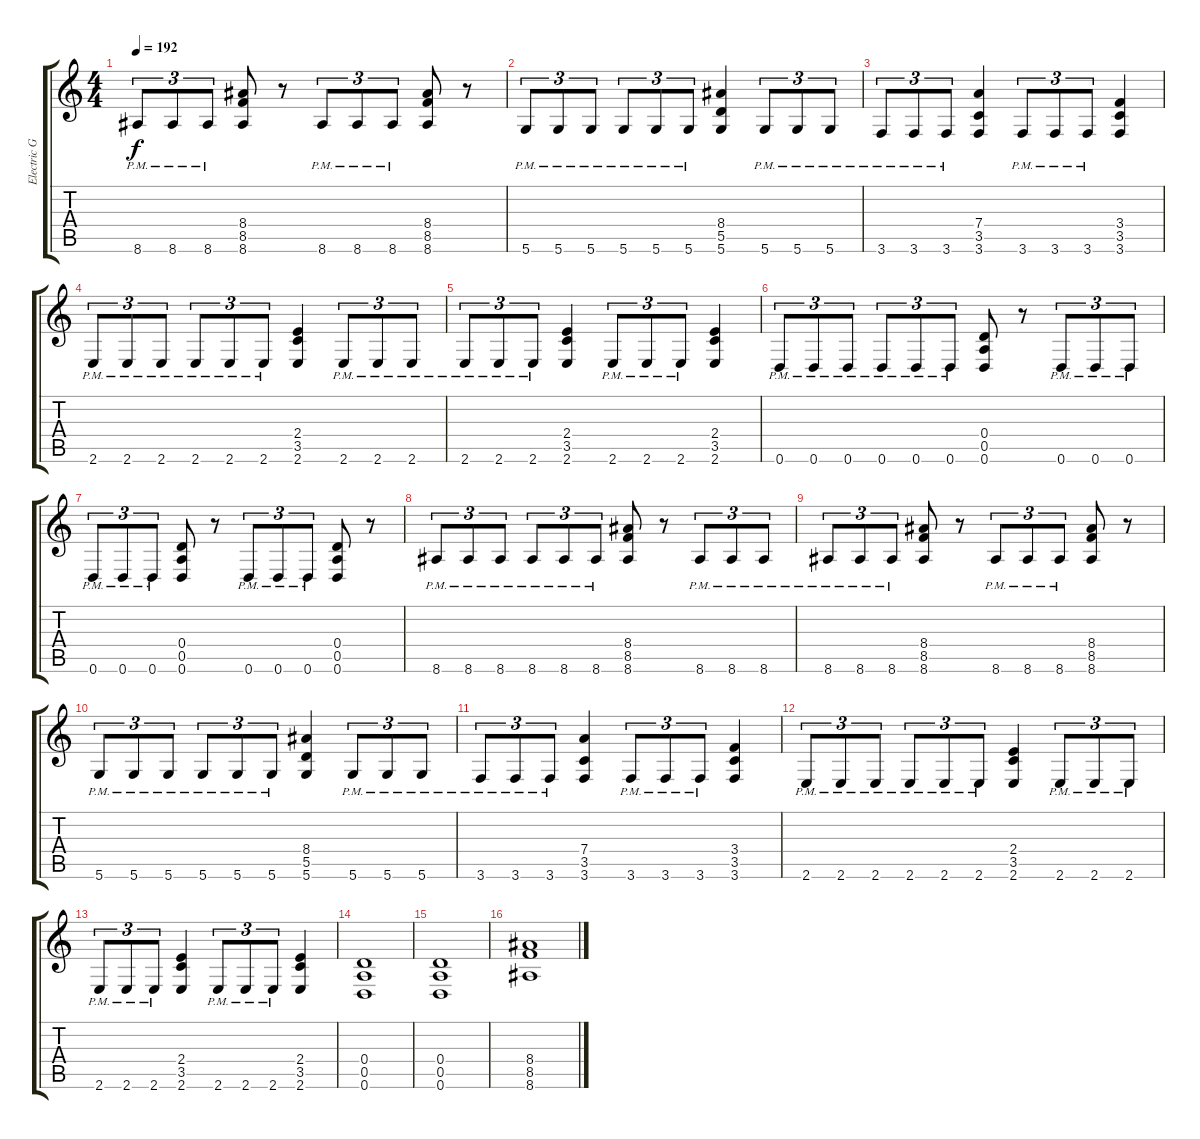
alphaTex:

\track ("Electric Guitar" "Electric G") {instrument distortionguitar}
\staff {score tabs}
\tuning (E4 B3 G3 D3 A2 D2) {hide}
\ts (4 4)
\tempo 192
\clef g2
\ks c
8.6{pm}.8{tu (3 2) dy f} 8.6{pm}.8{tu (3 2)} 8.6{pm}.8{tu (3 2)} (8.4 8.5 8.6).8 r.8 8.6{pm}.8{tu (3 2)} 8.6{pm}.8{tu (3 2)} 8.6{pm}.8{tu (3 2)} (8.4 8.5 8.6).8 r.8 |
5.6{pm}.8{tu (3 2)} 5.6{pm}.8{tu (3 2)} 5.6{pm}.8{tu (3 2)} 5.6{pm}.8{tu (3 2)} 5.6{pm}.8{tu (3 2)} 5.6{pm}.8{tu (3 2)} (8.4 5.5 5.6).4 5.6{pm}.8{tu (3 2)} 5.6{pm}.8{tu (3 2)} 5.6{pm}.8{tu (3 2)} |
3.6{pm}.8{tu (3 2)} 3.6{pm}.8{tu (3 2)} 3.6{pm}.8{tu (3 2)} (7.4 3.5 3.6).4 3.6{pm}.8{tu (3 2)} 3.6{pm}.8{tu (3 2)} 3.6{pm}.8{tu (3 2)} (3.4 3.5 3.6).4 |
2.6{pm}.8{tu (3 2)} 2.6{pm}.8{tu (3 2)} 2.6{pm}.8{tu (3 2)} 2.6{pm}.8{tu (3 2)} 2.6{pm}.8{tu (3 2)} 2.6{pm}.8{tu (3 2)} (2.4 3.5 2.6).4 2.6{pm}.8{tu (3 2)} 2.6{pm}.8{tu (3 2)} 2.6{pm}.8{tu (3 2)} |
2.6{pm}.8{tu (3 2)} 2.6{pm}.8{tu (3 2)} 2.6{pm}.8{tu (3 2)} (2.4 3.5 2.6).4 2.6{pm}.8{tu (3 2)} 2.6{pm}.8{tu (3 2)} 2.6{pm}.8{tu (3 2)} (2.4 3.5 2.6).4 |
0.6{pm}.8{tu (3 2)} 0.6{pm}.8{tu (3 2)} 0.6{pm}.8{tu (3 2)} 0.6{pm}.8{tu (3 2)} 0.6{pm}.8{tu (3 2)} 0.6{pm}.8{tu (3 2)} (0.4 0.5 0.6).8 r.8 0.6{pm}.8{tu (3 2)} 0.6{pm}.8{tu (3 2)} 0.6{pm}.8{tu (3 2)} |
0.6{pm}.8{tu (3 2)} 0.6{pm}.8{tu (3 2)} 0.6{pm}.8{tu (3 2)} (0.4 0.5 0.6).8 r.8 0.6{pm}.8{tu (3 2)} 0.6{pm}.8{tu (3 2)} 0.6{pm}.8{tu (3 2)} (0.4 0.5 0.6).8 r.8 |
8.6{pm}.8{tu (3 2)} 8.6{pm}.8{tu (3 2)} 8.6{pm}.8{tu (3 2)} 8.6{pm}.8{tu (3 2)} 8.6{pm}.8{tu (3 2)} 8.6{pm}.8{tu (3 2)} (8.4 8.5 8.6).8 r.8 8.6{pm}.8{tu (3 2)} 8.6{pm}.8{tu (3 2)} 8.6{pm}.8{tu (3 2)} |
8.6{pm}.8{tu (3 2)} 8.6{pm}.8{tu (3 2)} 8.6{pm}.8{tu (3 2)} (8.4 8.5 8.6).8 r.8 8.6{pm}.8{tu (3 2)} 8.6{pm}.8{tu (3 2)} 8.6{pm}.8{tu (3 2)} (8.4 8.5 8.6).8 r.8 |
5.6{pm}.8{tu (3 2)} 5.6{pm}.8{tu (3 2)} 5.6{pm}.8{tu (3 2)} 5.6{pm}.8{tu (3 2)} 5.6{pm}.8{tu (3 2)} 5.6{pm}.8{tu (3 2)} (8.4 5.5 5.6).4 5.6{pm}.8{tu (3 2)} 5.6{pm}.8{tu (3 2)} 5.6{pm}.8{tu (3 2)} |
3.6{pm}.8{tu (3 2)} 3.6{pm}.8{tu (3 2)} 3.6{pm}.8{tu (3 2)} (7.4 3.5 3.6).4 3.6{pm}.8{tu (3 2)} 3.6{pm}.8{tu (3 2)} 3.6{pm}.8{tu (3 2)} (3.4 3.5 3.6).4 |
2.6{pm}.8{tu (3 2)} 2.6{pm}.8{tu (3 2)} 2.6{pm}.8{tu (3 2)} 2.6{pm}.8{tu (3 2)} 2.6{pm}.8{tu (3 2)} 2.6{pm}.8{tu (3 2)} (2.4 3.5 2.6).4 2.6{pm}.8{tu (3 2)} 2.6{pm}.8{tu (3 2)} 2.6{pm}.8{tu (3 2)} |
2.6{pm}.8{tu (3 2)} 2.6{pm}.8{tu (3 2)} 2.6{pm}.8{tu (3 2)} (2.4 3.5 2.6).4 2.6{pm}.8{tu (3 2)} 2.6{pm}.8{tu (3 2)} 2.6{pm}.8{tu (3 2)} (2.4 3.5 2.6).4 |
(0.4 0.5 0.6).1 |
(0.4 0.5 0.6).1 |
(8.4 8.5 8.6).1
